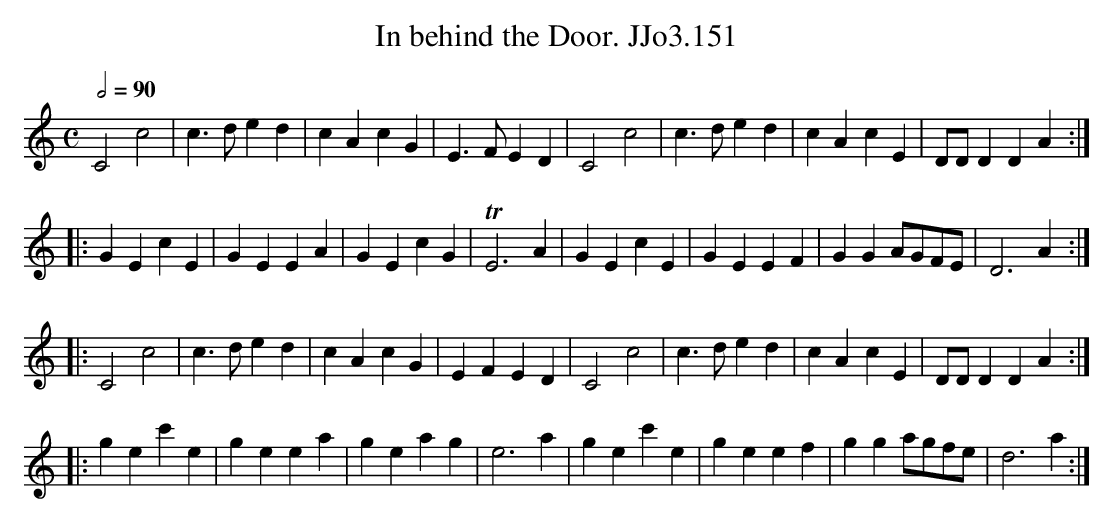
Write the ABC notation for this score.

X:1
T:In behind the Door. JJo3.151
M:C
L:1/4
Q:1/2=90
K:C
C2c2 | c>ded | cAcG | E>FED |\
C2c2 | c>ded | cAcE | D/D/DDA :|
|: GEcE | GEEA | GEcG | TE3A |\
GEcE | GEEF | GGA/G/F/E/ | D3A :|
|: C2c2 | c>ded | cAcG | EFED |\
C2c2 | c>ded | cAcE | D/D/DDA :|
|:gec'e | geea | geag | e3a |\
gec'e | geef | gg a/g/f/e/ | d3a :|
